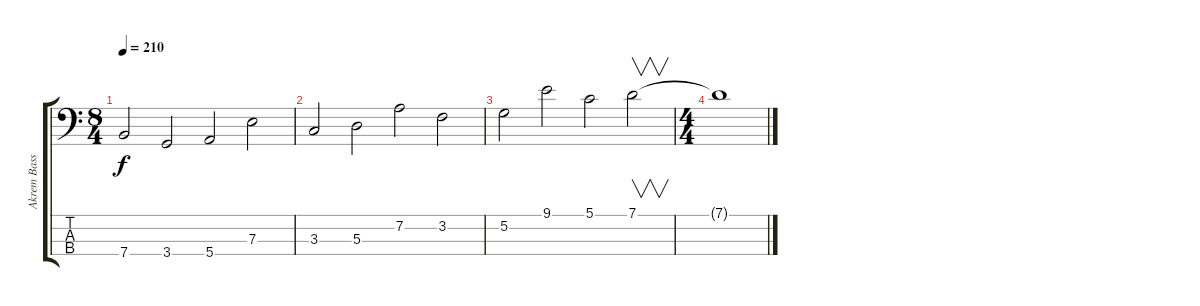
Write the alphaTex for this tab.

\track ("Akrem Bass" "Akrem Bass") {instrument electricbasspick}
\staff {score tabs}
\tuning (G2 D2 A1 E1) {hide}
\ts (8 4)
\tempo 210
\clef f4
\ks c
7.4.2{dy f} 3.4.2 5.4.2 7.3.2 |
3.3.2 5.3.2 7.2.2 3.2.2 |
5.2.2 9.1.2 5.1.2 7.1.2{v} |
\ts (4 4)
7.1{t}.1
